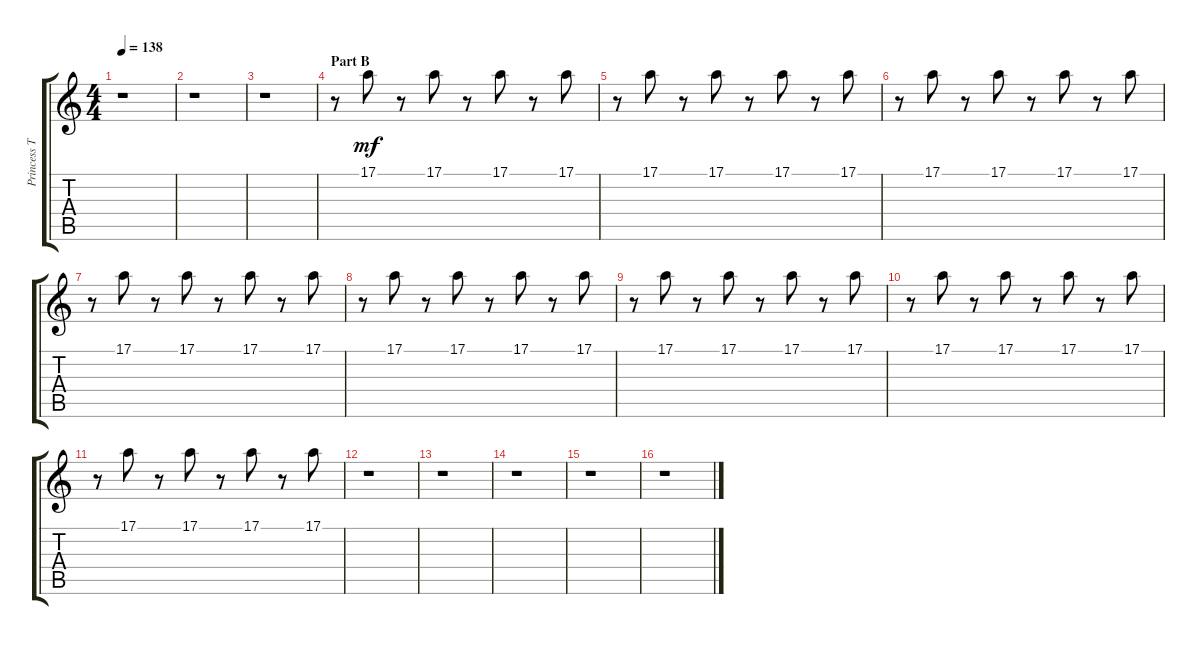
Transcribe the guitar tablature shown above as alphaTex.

\track ("Princess Toadstool" "Princess T") {instrument dulcimer}
\staff {score tabs}
\tuning (E4 B3 G3 D3 A2 E2) {hide}
\ts (4 4)
\tempo 138
\clef g2
\ks c
r.1{dy f} |
r.1 |
r.1 |
\section ("" "Part B")
r.8 17.1.8{dy mf} r.8 17.1.8 r.8 17.1.8 r.8 17.1.8 |
r.8 17.1.8 r.8 17.1.8 r.8 17.1.8 r.8 17.1.8 |
r.8 17.1.8 r.8 17.1.8 r.8 17.1.8 r.8 17.1.8 |
r.8 17.1.8 r.8 17.1.8 r.8 17.1.8 r.8 17.1.8 |
r.8 17.1.8 r.8 17.1.8 r.8 17.1.8 r.8 17.1.8 |
r.8 17.1.8 r.8 17.1.8 r.8 17.1.8 r.8 17.1.8 |
r.8 17.1.8 r.8 17.1.8 r.8 17.1.8 r.8 17.1.8 |
r.8 17.1.8 r.8 17.1.8 r.8 17.1.8 r.8 17.1.8 |
r.1 |
r.1 |
r.1 |
r.1 |
r.1
